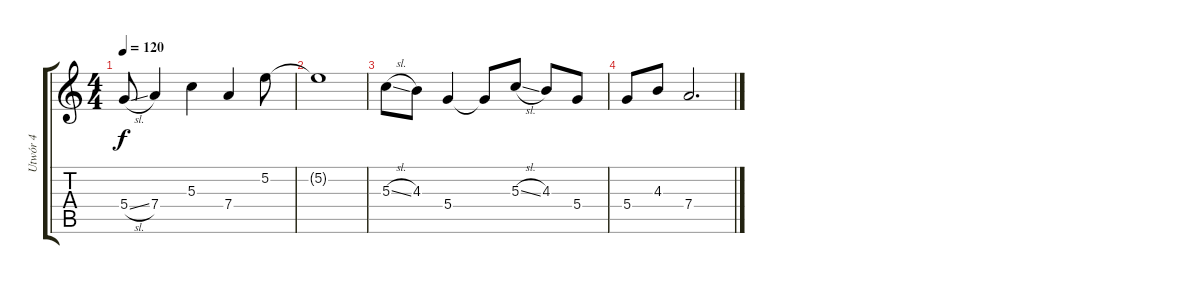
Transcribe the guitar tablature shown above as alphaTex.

\track ("Utwór 4" "Utwór 4") {instrument electricguitarjazz}
\staff {score tabs}
\tuning (E4 B3 G3 D3 A2 E2) {hide}
\ts (4 4)
\tempo 120
\clef g2
\ks c
5.4{sl}.8{dy f} 7.4.4 5.3.4 7.4.4 5.2.8 |
5.2{t}.1 |
5.3{sl}.8 4.3.8 5.4.4 5.4{t}.8 5.3{sl}.8 4.3.8 5.4.8 |
5.4.8 4.3.8 7.4.2{d}
